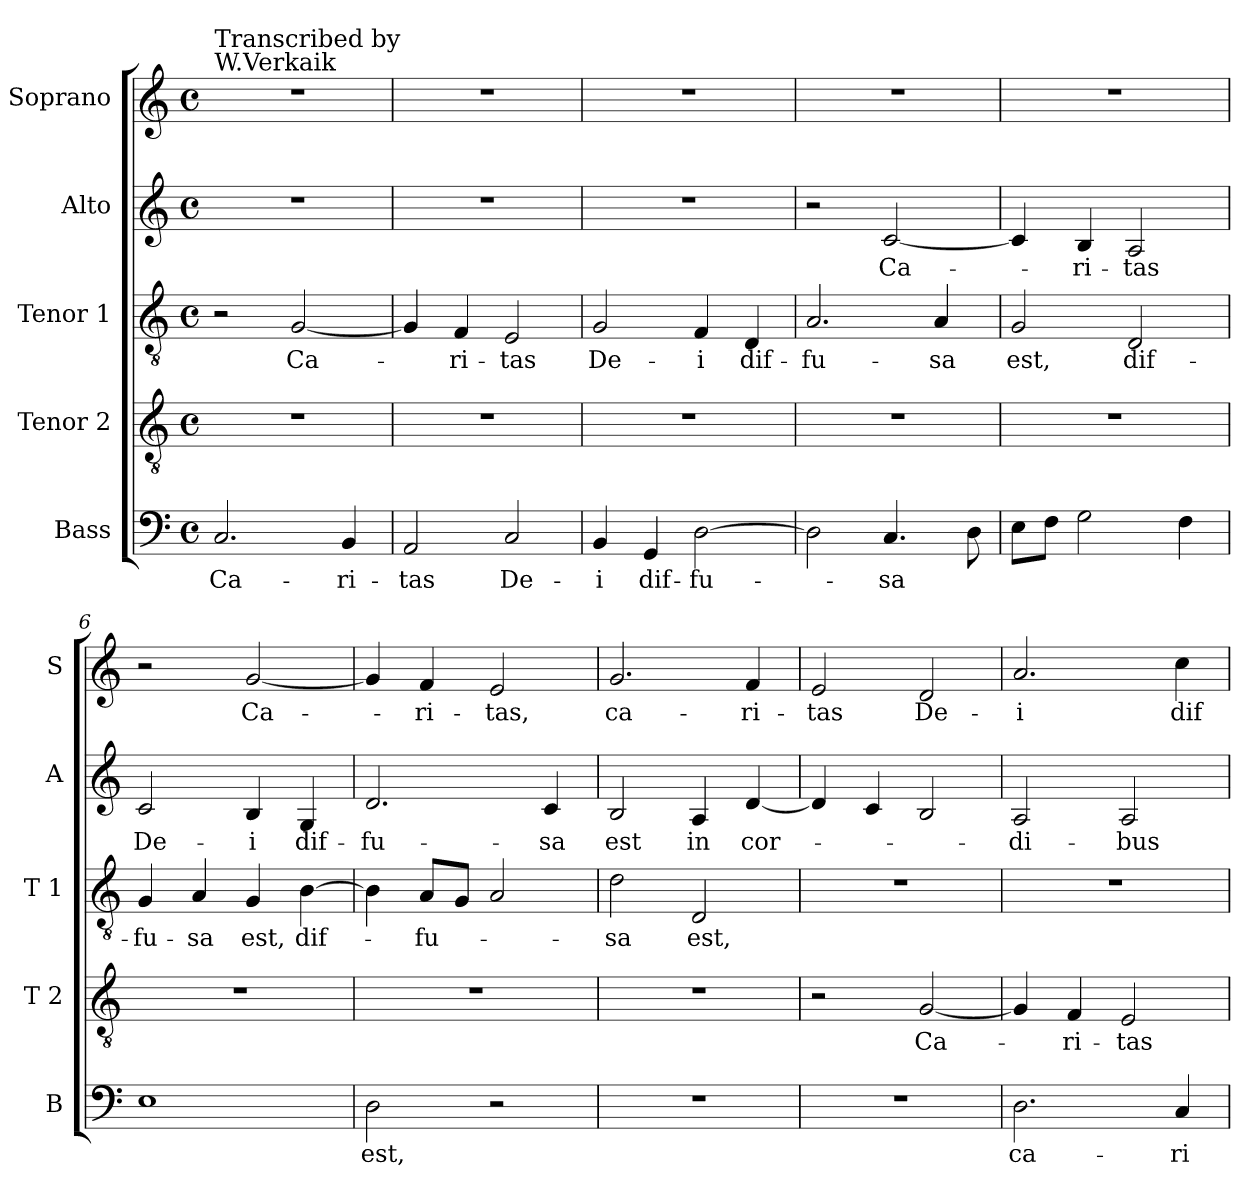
**kern	**text	**kern	**text	**kern	**text	**kern	**text	**kern	**text
*part5	*part5	*part4	*part4	*part3	*part3	*part2	*part2	*part1	*part1
*staff5	*staff5	*staff4	*staff4	*staff3	*staff3	*staff2	*staff2	*staff1	*staff1
*I"Bass	*	*I"Tenor 2	*	*I"Tenor 1	*	*I"Alto	*	*I"Soprano	*
*I'B	*	*I'T 2	*	*I'T 1	*	*I'A	*	*I'S	*
*clefF4	*	*clefGv2	*	*clefGv2	*	*clefG2	*	*clefG2	*
*k[]	*	*k[]	*	*k[]	*	*k[]	*	*k[]	*
*C:	*	*C:	*	*C:	*	*C:	*	*C:	*
*M4/4	*	*M4/4	*	*M4/4	*	*M4/4	*	*M4/4	*
*met(c)	*	*met(c)	*	*met(c)	*	*met(c)	*	*met(c)	*
=1	=1	=1	=1	=1	=1	=1	=1	=1	=1
!	!	!	!	!	!	!	!	!LO:TX:a:t=Transcribed by \nW.Verkaik	!
2.C/	Ca-	1r	.	2r	.	1r	.	1r	.
.	.	.	.	[2G/	Ca-	.	.	.	.
4BB/	-ri-	.	.	.	.	.	.	.	.
=2	=2	=2	=2	=2	=2	=2	=2	=2	=2
2AA/	-tas	1r	.	4G/]	.	1r	.	1r	.
.	.	.	.	4F/	-ri-	.	.	.	.
2C/	De-	.	.	2E/	-tas	.	.	.	.
=3	=3	=3	=3	=3	=3	=3	=3	=3	=3
4BB/	-i	1r	.	2G/	De-	1r	.	1r	.
4GG/	dif-	.	.	.	.	.	.	.	.
[2D\	-fu-	.	.	4F/	-i	.	.	.	.
.	.	.	.	4D/	dif-	.	.	.	.
=4	=4	=4	=4	=4	=4	=4	=4	=4	=4
2D\]	.	1r	.	2.A/	-fu-	2r	.	1r	.
4.C/	-sa	.	.	.	.	[2c/	Ca-	.	.
.	.	.	.	4A/	-sa	.	.	.	.
8D\	.	.	.	.	.	.	.	.	.
=5	=5	=5	=5	=5	=5	=5	=5	=5	=5
8E\L	.	1r	.	2G/	est,	4c/]	.	1r	.
8F\J	.	.	.	.	.	.	.	.	.
2G\	.	.	.	.	.	4B/	-ri-	.	.
.	.	.	.	2D/	dif-	2A/	-tas	.	.
4F\	.	.	.	.	.	.	.	.	.
!!LO:LB:g=z
=6	=6	=6	=6	=6	=6	=6	=6	=6	=6
1E	.	1r	.	4G/	-fu-	2c/	De-	2r	.
.	.	.	.	4A/	-sa	.	.	.	.
.	.	.	.	4G/	est,	4B/	-i	[2g/	Ca-
.	.	.	.	[4B\	dif-	4G/	dif-	.	.
=7	=7	=7	=7	=7	=7	=7	=7	=7	=7
2D\	est,	1r	.	4B\]	.	2.d/	-fu-	4g/]	.
.	.	.	.	8A/L	-fu-	.	.	4f/	-ri-
.	.	.	.	8G/J	.	.	.	.	.
2r	.	.	.	2A/	.	.	.	2e/	-tas,
.	.	.	.	.	.	4c/	-sa	.	.
=8	=8	=8	=8	=8	=8	=8	=8	=8	=8
1r	.	1r	.	2d\	-sa	2B/	est	2.g/	ca-
.	.	.	.	2D/	est,	4A/	in	.	.
.	.	.	.	.	.	[4d/	cor-	4f/	-ri-
=9	=9	=9	=9	=9	=9	=9	=9	=9	=9
1r	.	2r	.	1r	.	4d/]	.	2e/	-tas
.	.	.	.	.	.	4c/	.	.	.
.	.	[2G/	Ca-	.	.	2B/	.	2d/	De-
=10	=10	=10	=10	=10	=10	=10	=10	=10	=10
2.D\	ca-	4G/]	.	1r	.	2A/	-di-	2.a/	-i
.	.	4F/	-ri-	.	.	.	.	.	.
.	.	2E/	-tas	.	.	2A/	-bus	.	.
4C/	-ri-	.	.	.	.	.	.	4cc\	dif-
=	=	=	=	=	=	=	=	=	=
*-	*-	*-	*-	*-	*-	*-	*-	*-	*-
